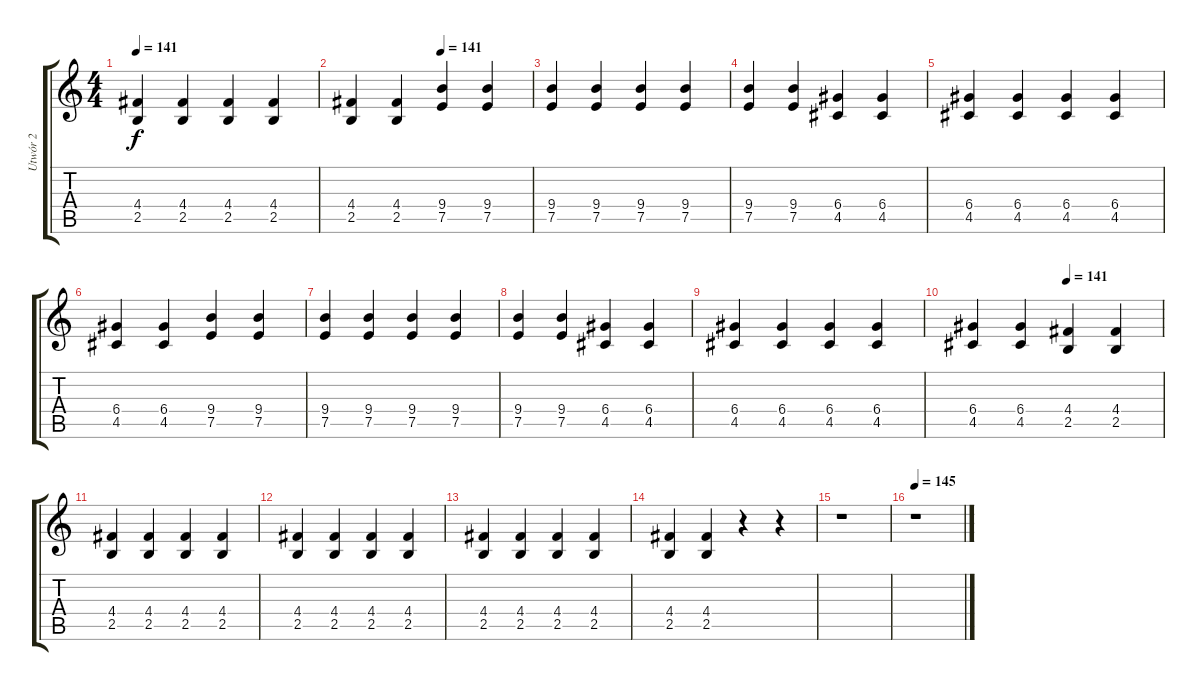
\track ("Utwór 2" "Utwór 2") {instrument electricguitarclean}
\staff {score tabs}
\tuning (E4 B3 G3 D3 A2 E2) {hide}
\ts (4 4)
\tempo 141
\clef g2
\ks c
(4.4 2.5).4{dy f} (4.4 2.5).4 (4.4 2.5).4 (4.4 2.5).4 |
\tempo (141 0.5)
(4.4 2.5).4 (4.4 2.5).4 (9.4 7.5).4{volume 10} (9.4 7.5).4 |
(9.4 7.5).4 (9.4 7.5).4 (9.4 7.5).4 (9.4 7.5).4 |
(9.4 7.5).4 (9.4 7.5).4 (6.4 4.5).4 (6.4 4.5).4 |
(6.4 4.5).4 (6.4 4.5).4 (6.4 4.5).4 (6.4 4.5).4 |
(6.4 4.5).4 (6.4 4.5).4 (9.4 7.5).4 (9.4 7.5).4 |
(9.4 7.5).4 (9.4 7.5).4 (9.4 7.5).4 (9.4 7.5).4 |
(9.4 7.5).4 (9.4 7.5).4 (6.4 4.5).4 (6.4 4.5).4 |
(6.4 4.5).4 (6.4 4.5).4 (6.4 4.5).4 (6.4 4.5).4 |
\tempo (141 0.5)
(6.4 4.5).4 (6.4 4.5).4 (4.4 2.5).4{volume 12} (4.4 2.5).4 |
(4.4 2.5).4 (4.4 2.5).4 (4.4 2.5).4 (4.4 2.5).4 |
(4.4 2.5).4 (4.4 2.5).4 (4.4 2.5).4 (4.4 2.5).4 |
(4.4 2.5).4 (4.4 2.5).4 (4.4 2.5).4 (4.4 2.5).4 |
(4.4 2.5).4 (4.4 2.5).4 r.4{volume 5} r.4 |
r.1 |
\tempo 145
r.1
